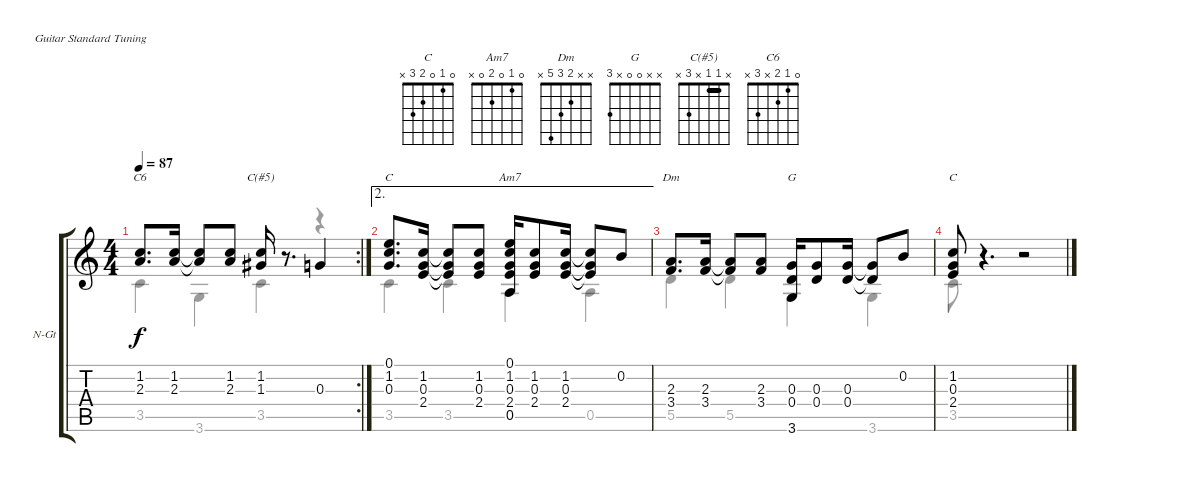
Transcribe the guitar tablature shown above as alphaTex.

\bracketExtendMode groupsimilarinstruments
\firstSystemTrackNameOrientation horizontal
\otherSystemsTrackNameOrientation horizontal
\track ("Guitar" "N-Gt") {instrument acousticguitarnylon}
\staff {score tabs}
\tuning (E4 B3 G3 D3 A2 E2)
\chord ("C" 0 1 0 2 3 x)
\chord ("Am7" 0 1 0 2 0 x)
\chord ("Dm" x x 2 3 5 x)
\chord ("G" x x 0 0 x 3)
\chord ("C(#5)" x 1 1 x 3 x) {barre 1}
\chord ("C6" 0 1 2 x 3 x)
\voice
\rc 2
\ts (4 4)
\tempo 87
\clef g2
\ks c
(1.2 2.3).8{d ch "C6" dy f} (1.2 2.3).16 (1.2{t} 2.3{t}).8 (1.2 2.3).8 (1.2 1.3).16{ch "C(#5)"} r.8{d} 0.3.4 |
\ae 2
(0.1 1.2 0.3).8{d ch "C"} (1.2 0.3 2.4).16 (1.2{t} 0.3{t} 2.4{t}).8 (1.2 0.3 2.4).8 (0.1 1.2 0.3 2.4 0.5).16{ch "Am7"} (1.2 0.3 2.4).8 (1.2 0.3 2.4).16 (1.2{t} 0.3{t} 2.4{t}).8 0.2.8 |
(2.3 3.4).8{d ch "Dm"} (2.3 3.4).16 (2.3{t} 3.4{t}).8 (2.3 3.4).8 (0.3 0.4 3.6).16{ch "G"} (0.3 0.4).8 (0.3 0.4).16 (0.3{t} 0.4{t}).8 0.2.8 |
(1.2 0.3 2.4).8{ch "C"} r.4{d} r.2
\voice
\clef g2
\ottava regular
\simile none
\ks c
3.5.4{dy f} 3.6.4 3.5.4 r.4 |
3.5.4 3.5.4 0.5.4 0.5.4 |
5.5.4 5.5.4 3.6.4 3.6.4 |
3.5.8 r.4{d} r.2
